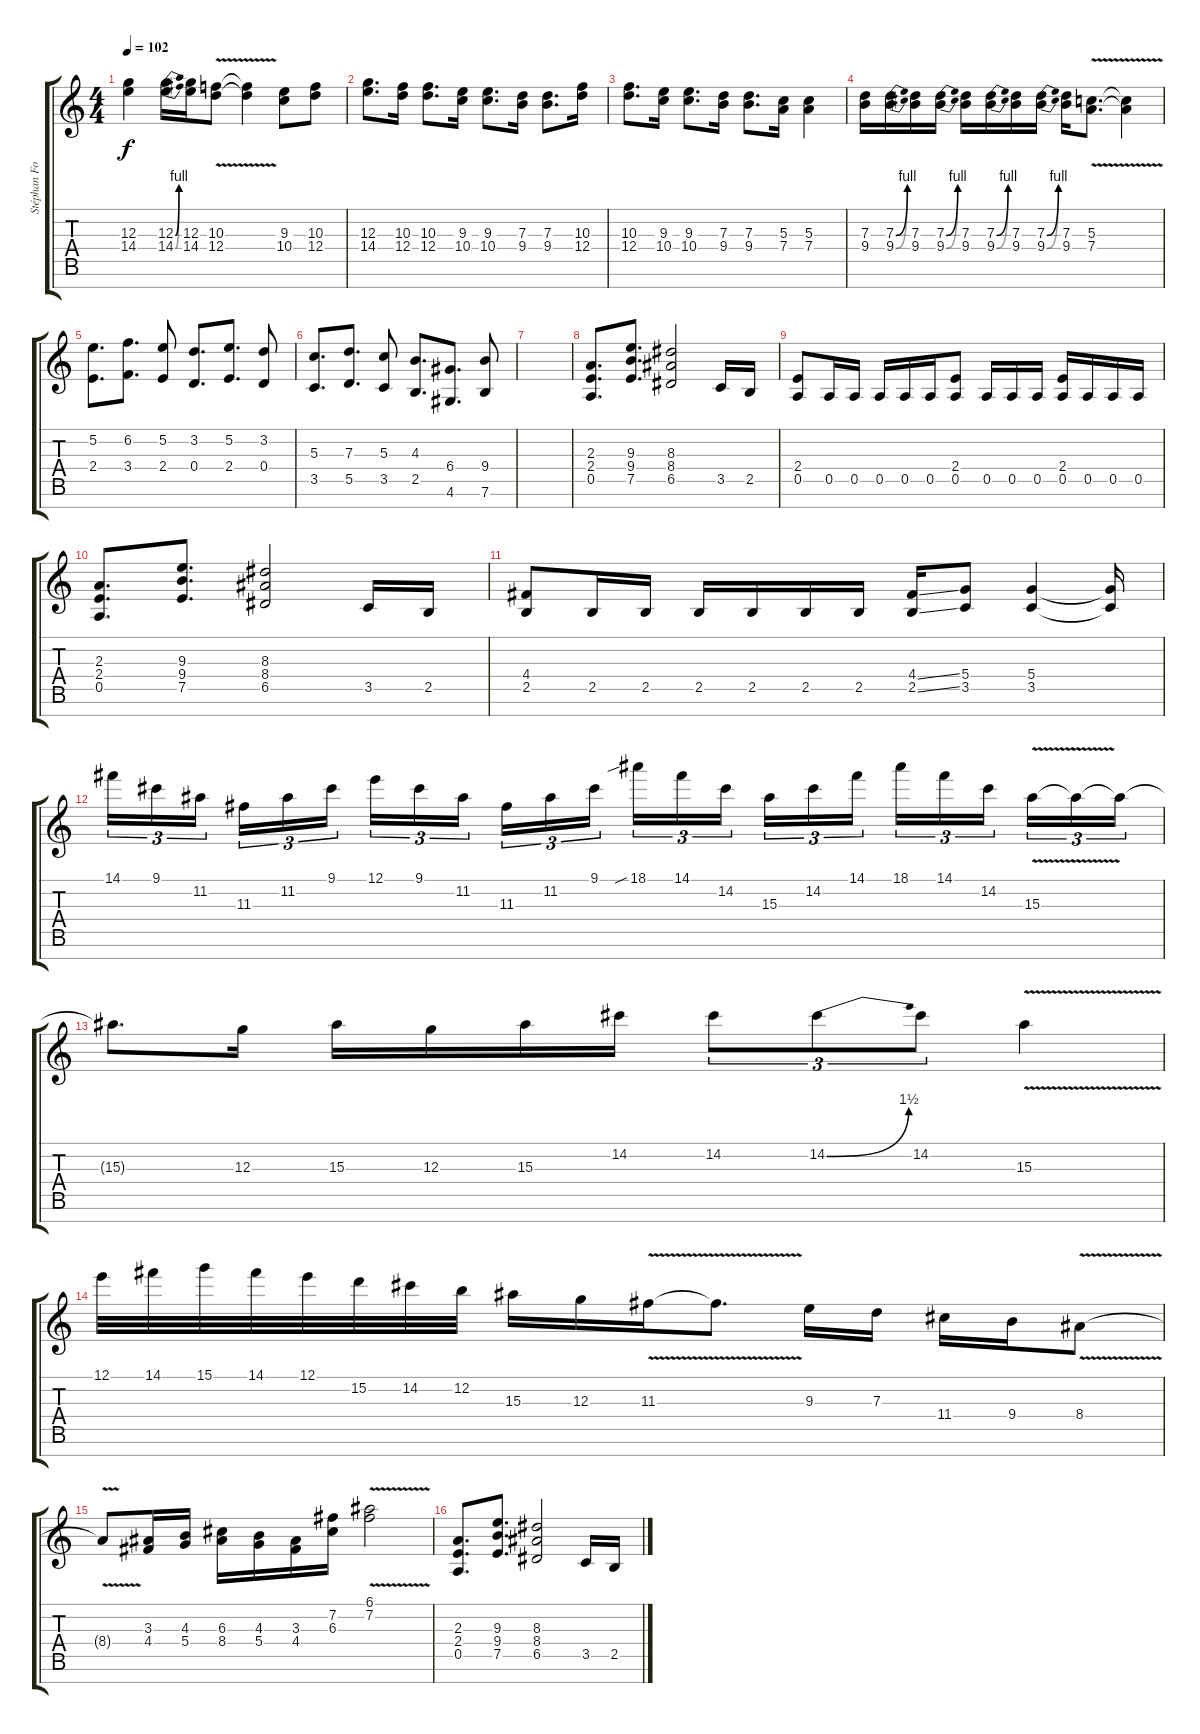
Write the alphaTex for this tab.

\track ("Stéphan Forté" "Stéphan Fo") {instrument distortionguitar}
\staff {score tabs}
\tuning (E4 B3 G3 D3 A2 E2 B1) {hide}
\ts (4 4)
\tempo 102
\clef g2
\ks c
(12.3 14.4).4{dy f} (12.3{be (bend 0 0 60 4)} 14.4{be (bend 0 0 60 4)}).16 (12.3 14.4).16 (10.3{v} 12.4).8 (10.3{t} 12.4{t}).4 (9.3 10.4).8 (10.3 12.4).8 |
(12.3 14.4).8{d} (10.3 12.4).16 (10.3 12.4).8{d} (9.3 10.4).16 (9.3 10.4).8{d} (7.3 9.4).16 (7.3 9.4).8{d} (10.3 12.4).16 |
(10.3 12.4).8{d} (9.3 10.4).16 (9.3 10.4).8{d} (7.3 9.4).16 (7.3 9.4).8{d} (5.3 7.4).16 (5.3 7.4).4 |
(7.3 9.4).16 (7.3{be (bend 0 0 60 4)} 9.4{be (bend 0 0 60 4)}).16 (7.3 9.4).16 (7.3{be (bend 0 0 60 4)} 9.4{be (bend 0 0 60 4)}).16 (7.3 9.4).16 (7.3{be (bend 0 0 60 4)} 9.4{be (bend 0 0 60 4)}).16 (7.3 9.4).16 (7.3{be (bend 0 0 60 4)} 9.4{be (bend 0 0 60 4)}).16 (7.3 9.4).16 (5.3{v} 7.4).8{d} (5.3{t} 7.4{t}).4 |
(5.2 2.4).8{d} (6.2 3.4).8{d} (5.2 2.4).8 (3.2 0.4).8{d} (5.2 2.4).8{d} (3.2 0.4).8 |
(5.3 3.5).8{d} (7.3 5.5).8{d} (5.3 3.5).8 (4.3 2.5).8{d} (6.4 4.6).8{d} (9.4 7.6).8 |
|
(2.3 2.4 0.5).8{d} (9.3 9.4 7.5).8{d} (8.3 8.4 6.5).2 3.5.16 2.5.16 |
(2.4 0.5).8 0.5.16 0.5.16 0.5.16 0.5.16 0.5.16 (2.4 0.5).8 0.5.16 0.5.16 0.5.16 (2.4 0.5).16 0.5.16 0.5.16 0.5.16 |
(2.3 2.4 0.5).8{d} (9.3 9.4 7.5).8{d} (8.3 8.4 6.5).2 3.5.16 2.5.16 |
(4.4 2.5).8 2.5.16 2.5.16 2.5.16 2.5.16 2.5.16 2.5.16 (4.4{ss} 2.5{ss}).16 (5.4 3.5).8 (5.4 3.5).4 (5.4{t} 3.5{t}).16 |
14.1.16{tu (3 2)} 9.1.16{tu (3 2)} 11.2.16{tu (3 2) beam splitsecondary} 11.3.16{tu (3 2)} 11.2.16{tu (3 2)} 9.1.16{tu (3 2)} 12.1.16{tu (3 2)} 9.1.16{tu (3 2)} 11.2.16{tu (3 2) beam splitsecondary} 11.3.16{tu (3 2)} 11.2.16{tu (3 2)} 9.1.16{tu (3 2)} 18.1{sib}.16{tu (3 2)} 14.1.16{tu (3 2)} 14.2.16{tu (3 2) beam splitsecondary} 15.3.16{tu (3 2)} 14.2.16{tu (3 2)} 14.1.16{tu (3 2)} 18.1.16{tu (3 2)} 14.1.16{tu (3 2)} 14.2.16{tu (3 2) beam splitsecondary} 15.3{v}.16{tu (3 2)} 15.3{t}.16{tu (3 2)} 15.3{t}.16{tu (3 2)} |
15.3{t}.8{d} 12.3.16 15.3.16 12.3.16 15.3.16 14.2.16 14.2.8{tu (3 2)} 14.2{be (bend 0 0 60 6)}.8{tu (3 2)} 14.2.8{tu (3 2)} 15.3{v}.4 |
12.1.32 14.1.32 15.1.32 14.1.32 12.1.32 15.2.32 14.2.32 12.2.32 15.3.16 12.3.16 11.3{v}.16 11.3{t}.8{d} 9.3.16 7.3.16 11.4.16 9.4.16 8.4{v}.8 |
8.4{t}.8 (3.3 4.4).16 (4.3 5.4).16 (6.3 8.4).16 (4.3 5.4).16 (3.3 4.4).16 (7.2 6.3).16 (6.1{v} 7.2{v}).2 |
(2.3 2.4 0.5).8{d} (9.3 9.4 7.5).8{d} (8.3 8.4 6.5).2 3.5.16 2.5.16
